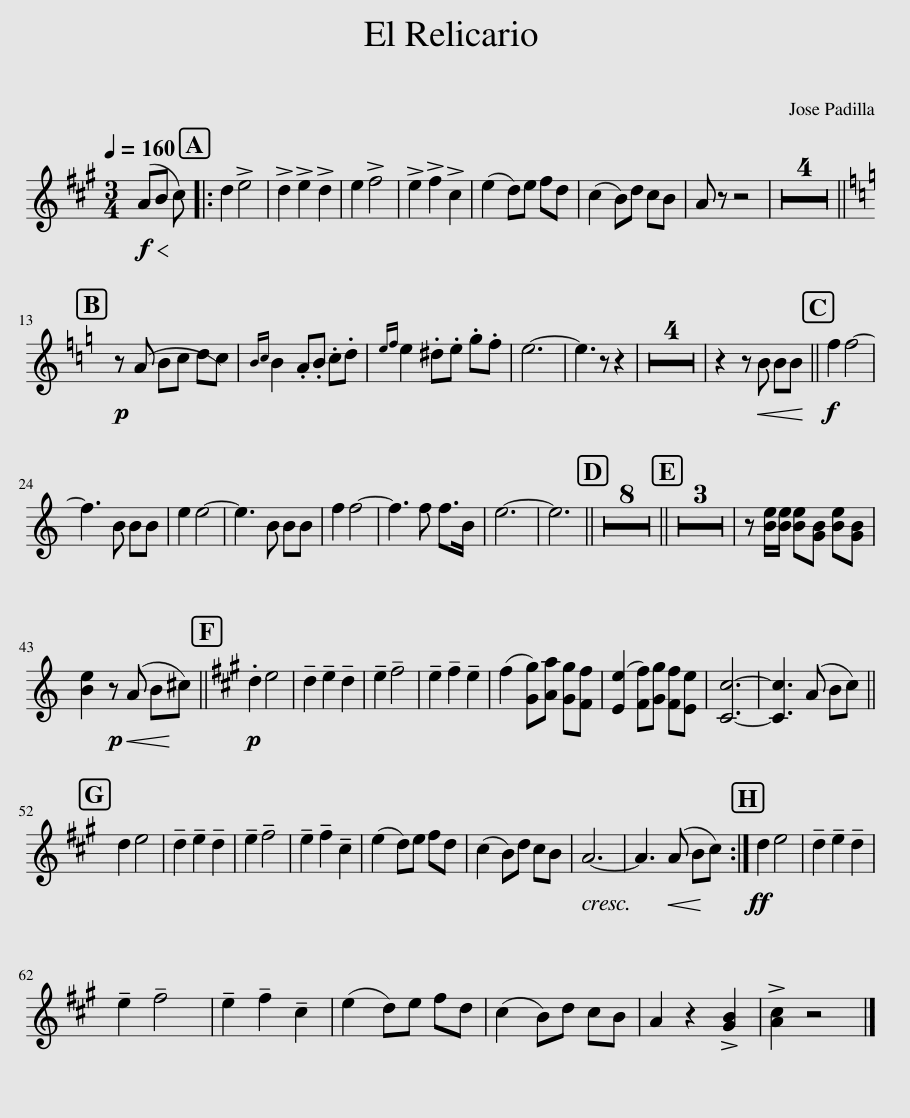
X:1
L:1/8
Q:1/4=160
M:3/4
I:linebreak $
K:none
V:1 treble transpose=-7
V:1
[K:A]!f!!<(! (AB!<)! c) |: d2 !>!e4 | !>!d2 !>!e2 !>!d2 | e2 !>!f4 | !>!e2 !>!f2 !>!c2 | %5
 (e2 d)e fd | (c2 B)d cB | A z z4 | z6 | z6 | %10
 z6 | z6 ||$[K:C]!p! z (A Bc dc) |{Bc} B2 .A.B .c.d |{ef} e2 .^d.e .g.f | %15
 e6- | e3 z z2 | z6 | z6 | z6 | %20
 z6 | z2 z!<(! B BB!<)! ||!f! f2 f4- |$ f3 B BB | e2 e4- | %25
 e3 B BB | f2 f4- | f3 f f>B | e6- | e6 || %30
 z6 | z6 | z6 | z6 | z6 | %35
 z6 | z6 | z6 || z6 | z6 | %40
 z6 | z [Be]/[Be]/ [Be][GB] [Be][GB] |$ [Be]2!p! z!<(! (A B!<)!^c) ||[K:A]!p! .d2 e4 | !tenuto!d2 !tenuto!e2 !tenuto!d2 | %45
 !tenuto!e2 !tenuto!f4 | !tenuto!e2 !tenuto!f2 !tenuto!e2 | (f2 [Gg])[Aa] [Gg][Ff] | ([Ee]2 [Ff])[Gg] [Ff][Ee] | [Cc]6- | %50
 [Cc]3 (A Bc) ||$ d2 e4 | !tenuto!d2 !tenuto!e2 !tenuto!d2 | !tenuto!e2 !tenuto!f4 | !tenuto!e2 !tenuto!f2 !tenuto!c2 | %55
 (e2 d)e fd | (c2 B)d cB | A6- | A3!<(! (A B!<)!c) :|!ff! d2 e4 | %60
 !tenuto!d2 !tenuto!e2 !tenuto!d2 |$ !tenuto!e2 !tenuto!f4 | !tenuto!e2 !tenuto!f2 !tenuto!c2 | (e2 d)e fd | (c2 B)d cB | %65
 A2 z2 !>![GB]2 | !>![Ac]2 z4 |] %67
